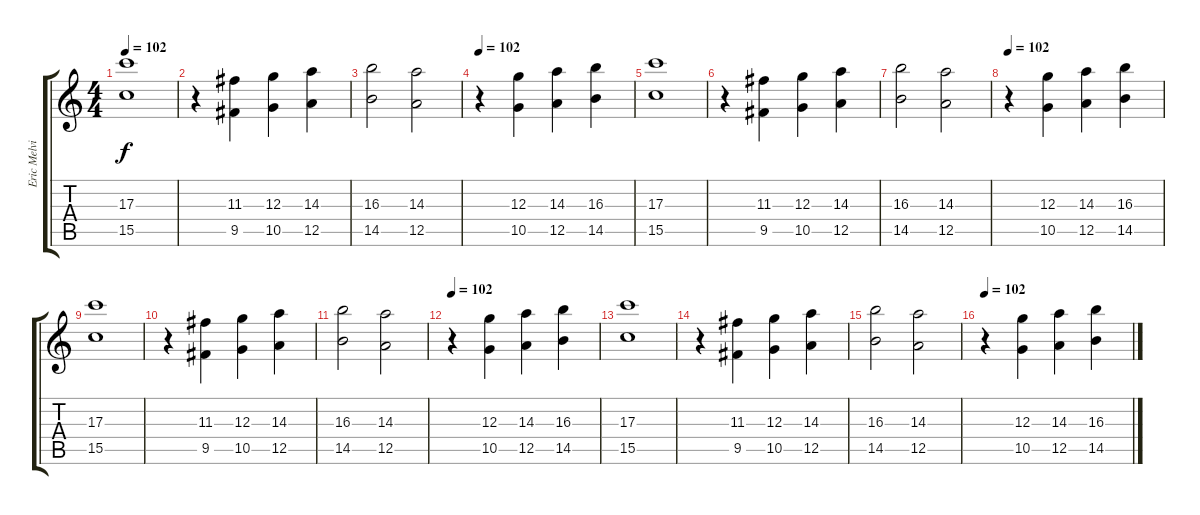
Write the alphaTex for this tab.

\track ("Eric Melvin" "Eric Melvi") {instrument distortionguitar}
\staff {score tabs}
\tuning (E4 B3 G3 D3 A2 E2) {hide}
\ts (4 4)
\tempo 102
\clef g2
\ks c
(17.3 15.5).1{dy f} |
r.4 (11.3 9.5).4 (12.3 10.5).4 (14.3 12.5).4 |
(16.3 14.5).2 (14.3 12.5).2 |
\tempo 102
r.4{volume 9} (12.3 10.5).4 (14.3 12.5).4 (16.3 14.5).4 |
(17.3 15.5).1 |
r.4 (11.3 9.5).4 (12.3 10.5).4 (14.3 12.5).4 |
(16.3 14.5).2 (14.3 12.5).2 |
\tempo 102
r.4{volume 9} (12.3 10.5).4 (14.3 12.5).4 (16.3 14.5).4 |
(17.3 15.5).1 |
r.4 (11.3 9.5).4 (12.3 10.5).4 (14.3 12.5).4 |
(16.3 14.5).2 (14.3 12.5).2 |
\tempo 102
r.4 (12.3 10.5).4 (14.3 12.5).4 (16.3 14.5).4 |
(17.3 15.5).1 |
r.4 (11.3 9.5).4 (12.3 10.5).4 (14.3 12.5).4 |
(16.3 14.5).2 (14.3 12.5).2 |
\tempo 102
r.4{volume 9} (12.3 10.5).4 (14.3 12.5).4 (16.3 14.5).4
